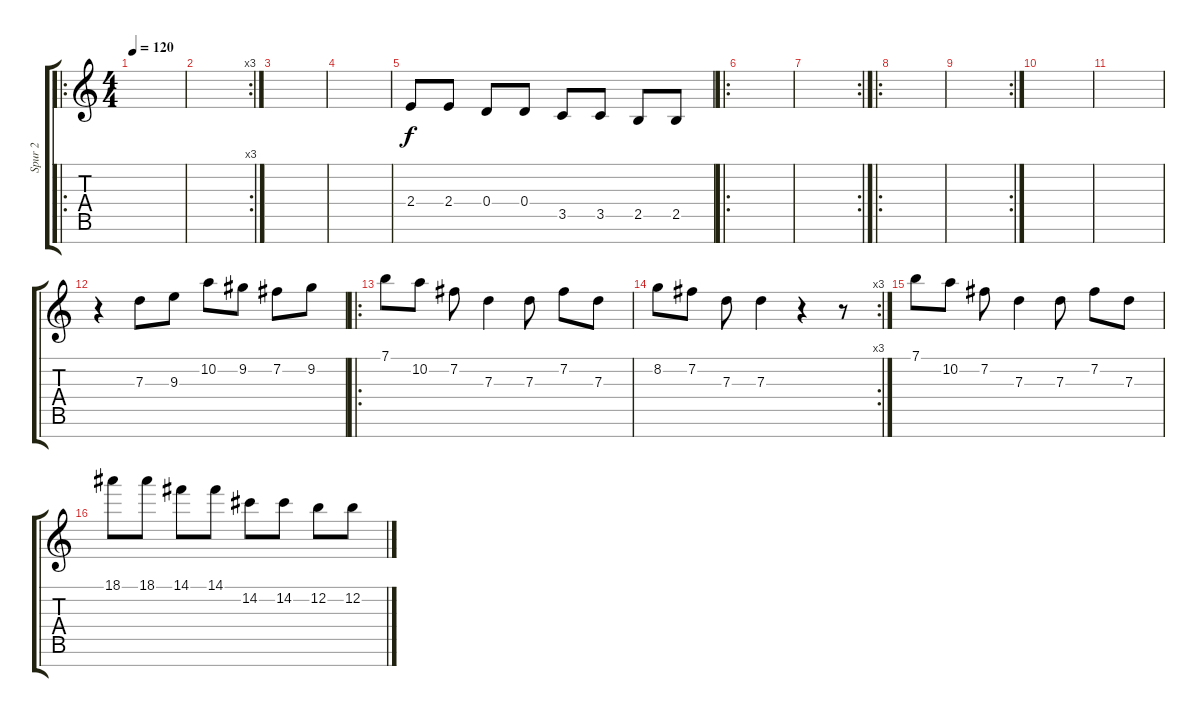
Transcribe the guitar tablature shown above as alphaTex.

\track ("Spur 2" "Spur 2") {instrument overdrivenguitar}
\staff {score tabs}
\tuning (E4 B3 G3 D3 A2 E2 B1) {hide}
\ro
\ts (4 4)
\tempo 120
\clef g2
\ks c
|
\rc 3
|
|
|
2.4.8 2.4.8 0.4.8 0.4.8 3.5.8 3.5.8 2.5.8 2.5.8 |
\ro
|
\rc 2
|
\ro
|
\rc 2
|
|
|
r.4 7.3.8 9.3.8 10.2.8 9.2.8 7.2.8 9.2.8 |
\ro
7.1.8 10.2.8 7.2.8 7.3.4 7.3.8 7.2.8 7.3.8 |
\rc 3
8.2.8 7.2.8 7.3.8 7.3.4 r.4 r.8 |
7.1.8 10.2.8 7.2.8 7.3.4 7.3.8 7.2.8 7.3.8 |
18.1.8 18.1.8 14.1.8 14.1.8 14.2.8 14.2.8 12.2.8 12.2.8
